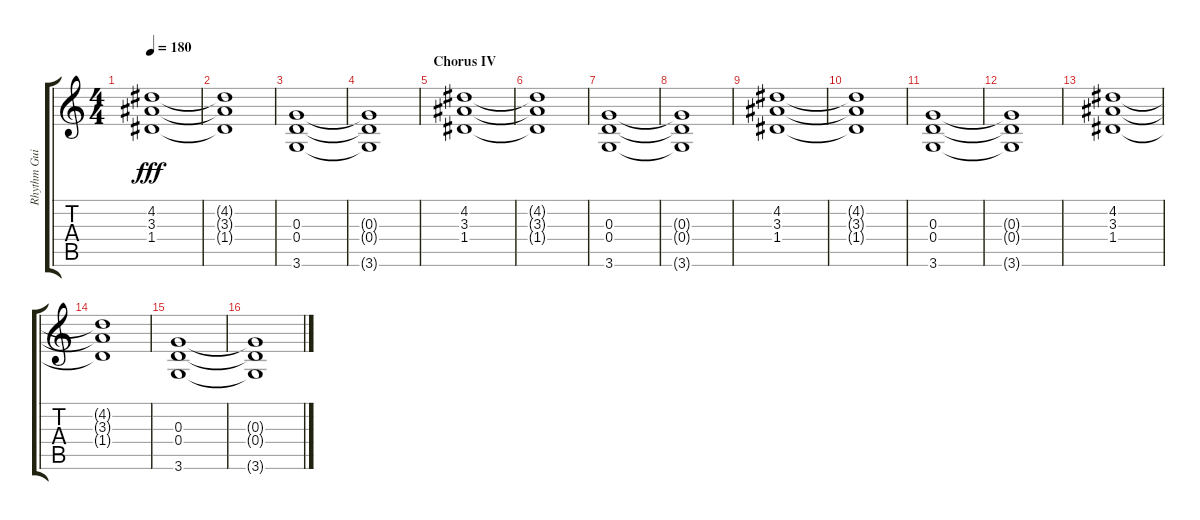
\track ("Rhythm Guitar" "Rhythm Gui") {instrument overdrivenguitar}
\staff {score tabs}
\tuning (E4 B3 G3 D3 A2 E2) {hide}
\ts (4 4)
\tempo 180
\clef g2
\ks c
(4.2 3.3 1.4).1{dy fff} |
(4.2{t} 3.3{t} 1.4{t}).1 |
(0.3 0.4 3.6).1 |
(0.3{t} 0.4{t} 3.6{t}).1 |
\section ("" "Chorus IV")
(4.2 3.3 1.4).1 |
(4.2{t} 3.3{t} 1.4{t}).1 |
(0.3 0.4 3.6).1 |
(0.3{t} 0.4{t} 3.6{t}).1 |
(4.2 3.3 1.4).1 |
(4.2{t} 3.3{t} 1.4{t}).1 |
(0.3 0.4 3.6).1 |
(0.3{t} 0.4{t} 3.6{t}).1 |
(4.2 3.3 1.4).1 |
(4.2{t} 3.3{t} 1.4{t}).1 |
(0.3 0.4 3.6).1 |
(0.3{t} 0.4{t} 3.6{t}).1
